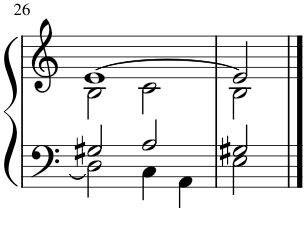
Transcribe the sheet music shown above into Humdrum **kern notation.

**kern	**kern
*part1	*part1
*staff2	*staff1
*I"Piano	*
*I'Pno.	*
!!LO:PB:g=z
*clefF4	*clefG2
*k[]	*k[]
*M4/4	*M4/4
*met(c)	*met(c)
=26	=26
*^	*^
2G#X/	2D\]	[1e	2B\
2A/	4C\	.	2c\
.	4AA\	.	.
=27	=27	=27	=27
2G#X/	2E\	2e/]	2B\
*v	*v	*	*
*	*v	*v
==	==
*-	*-
